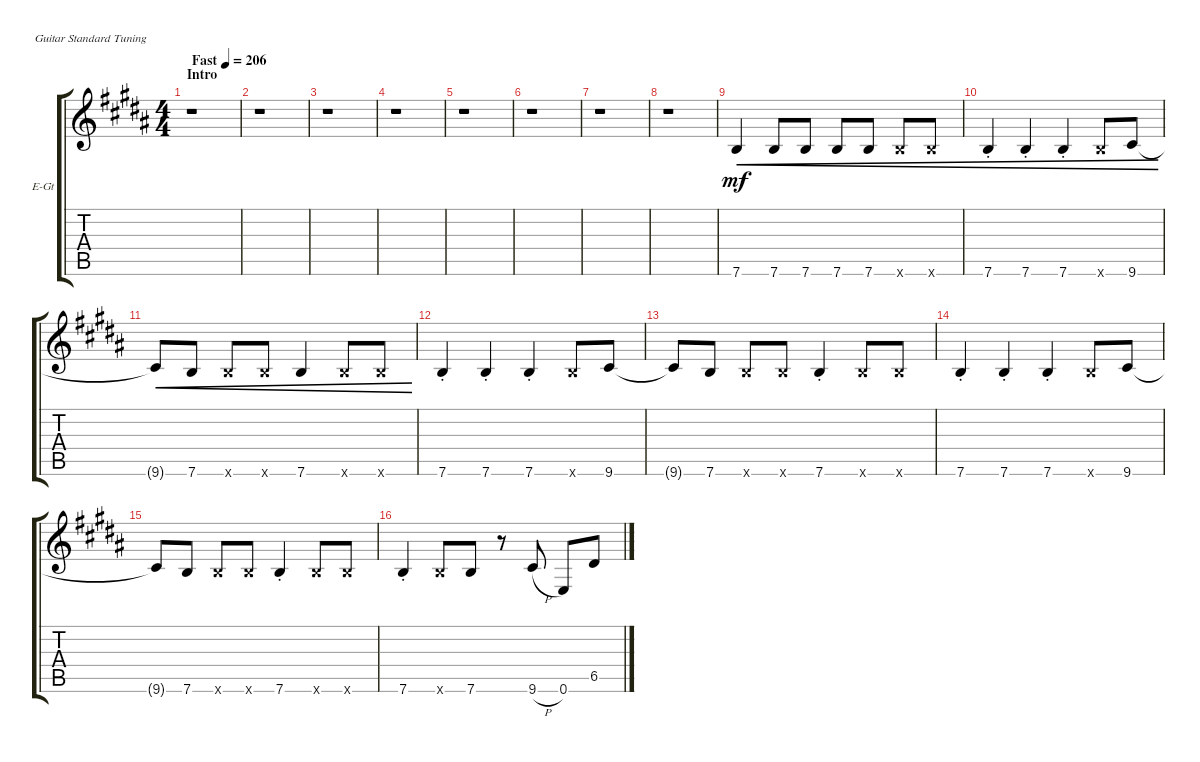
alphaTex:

\defaultSystemsLayout 4
\bracketExtendMode groupsimilarinstruments
\firstSystemTrackNameOrientation horizontal
\otherSystemsTrackNameOrientation horizontal
\track ("Guitar 1" "E-Gt") {instrument distortionguitar}
\staff {score tabs}
\tuning (E4 B3 G3 D3 A2 E2)
\ts (4 4)
\section ("" "Intro")
\tempo (206 "Fast")
\clef g2
\ks b
r.1{dy mf instrument distortionguitar} |
r.1 |
r.1 |
r.1 |
r.1 |
r.1 |
r.1 |
r.1 |
7.6.4{cre} 7.6.8{cre} 7.6.8{cre} 7.6.8{cre} 7.6.8{cre} 7.6{x}.8{cre} 7.6{x}.8{cre} |
7.6{st}.4{cre} 7.6{st}.4{cre} 7.6{st}.4{cre} 7.6{x}.8{cre} 9.6.8{cre} |
9.6{t}.8{cre} 7.6.8{cre} 7.6{x}.8{cre} 7.6{x}.8{cre} 7.6.4{cre} 7.6{x}.8{cre} 7.6{x}.8{cre} |
7.6{st}.4 7.6{st}.4 7.6{st}.4 7.6{x}.8 9.6.8 |
9.6{t}.8 7.6.8 7.6{x}.8 7.6{x}.8 7.6{st}.4 7.6{x}.8 7.6{x}.8 |
7.6{st}.4 7.6{st}.4 7.6{st}.4 7.6{x}.8 9.6.8 |
9.6{t}.8 7.6.8 7.6{x}.8 7.6{x}.8 7.6{st}.4 7.6{x}.8 7.6{x}.8 |
7.6{st}.4 7.6{x}.8 7.6.8 r.8 9.6{h}.8 0.6.8 6.5.8
